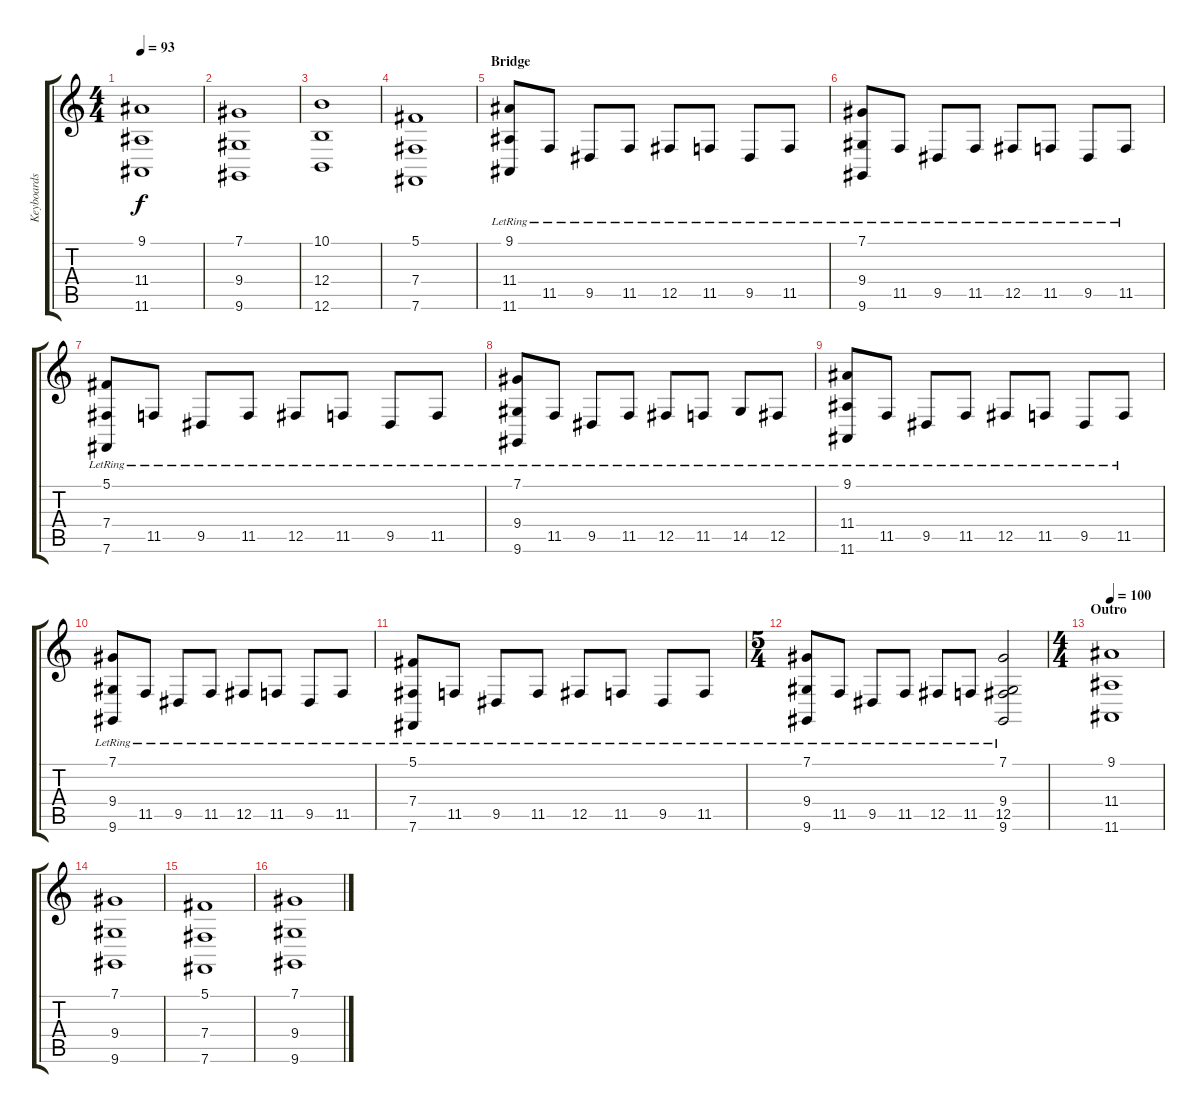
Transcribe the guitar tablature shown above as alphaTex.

\track ("Keyboards" "Keyboards") {instrument stringensemble1}
\staff {score tabs}
\tuning (Db4 Ab3 E3 B2 Gb2 B1) {hide}
\ts (4 4)
\tempo 93
\clef g2
\ks c
(9.1 11.4 11.6).1{dy f} |
(7.1 9.4 9.6).1 |
(10.1 12.4 12.6).1 |
(5.1 7.4 7.6).1 |
\section ("" "Bridge")
(9.1{lr} 11.4{lr} 11.6{lr}).8{volume 13} 11.5{lr}.8 9.5{lr}.8 11.5{lr}.8 12.5{lr}.8 11.5{lr}.8 9.5{lr}.8 11.5{lr}.8 |
(7.1{lr} 9.4{lr} 9.6{lr}).8 11.5{lr}.8 9.5{lr}.8 11.5{lr}.8 12.5{lr}.8 11.5{lr}.8 9.5{lr}.8 11.5{lr}.8 |
(5.1{lr} 7.4{lr} 7.6{lr}).8 11.5{lr}.8 9.5{lr}.8 11.5{lr}.8 12.5{lr}.8 11.5{lr}.8 9.5{lr}.8 11.5{lr}.8 |
(7.1{lr} 9.4{lr} 9.6{lr}).8 11.5{lr}.8 9.5{lr}.8 11.5{lr}.8 12.5{lr}.8 11.5{lr}.8 14.5{lr}.8 12.5{lr}.8 |
(9.1{lr} 11.4{lr} 11.6{lr}).8 11.5{lr}.8 9.5{lr}.8 11.5{lr}.8 12.5{lr}.8 11.5{lr}.8 9.5{lr}.8 11.5{lr}.8 |
(7.1{lr} 9.4{lr} 9.6{lr}).8 11.5{lr}.8 9.5{lr}.8 11.5{lr}.8 12.5{lr}.8 11.5{lr}.8 9.5{lr}.8 11.5{lr}.8 |
(5.1{lr} 7.4{lr} 7.6{lr}).8 11.5{lr}.8 9.5{lr}.8 11.5{lr}.8 12.5{lr}.8 11.5{lr}.8 9.5{lr}.8 11.5{lr}.8 |
\ts (5 4)
(7.1{lr} 9.4{lr} 9.6{lr}).8 11.5{lr}.8 9.5{lr}.8 11.5{lr}.8 12.5{lr}.8 11.5{lr}.8 (7.1 9.4 12.5{lr} 9.6).2 |
\ts (4 4)
\section ("" "Outro")
\tempo 100
(9.1 11.4 11.6).1{volume 10} |
(7.1 9.4 9.6).1 |
(5.1 7.4 7.6).1 |
(7.1 9.4 9.6).1
